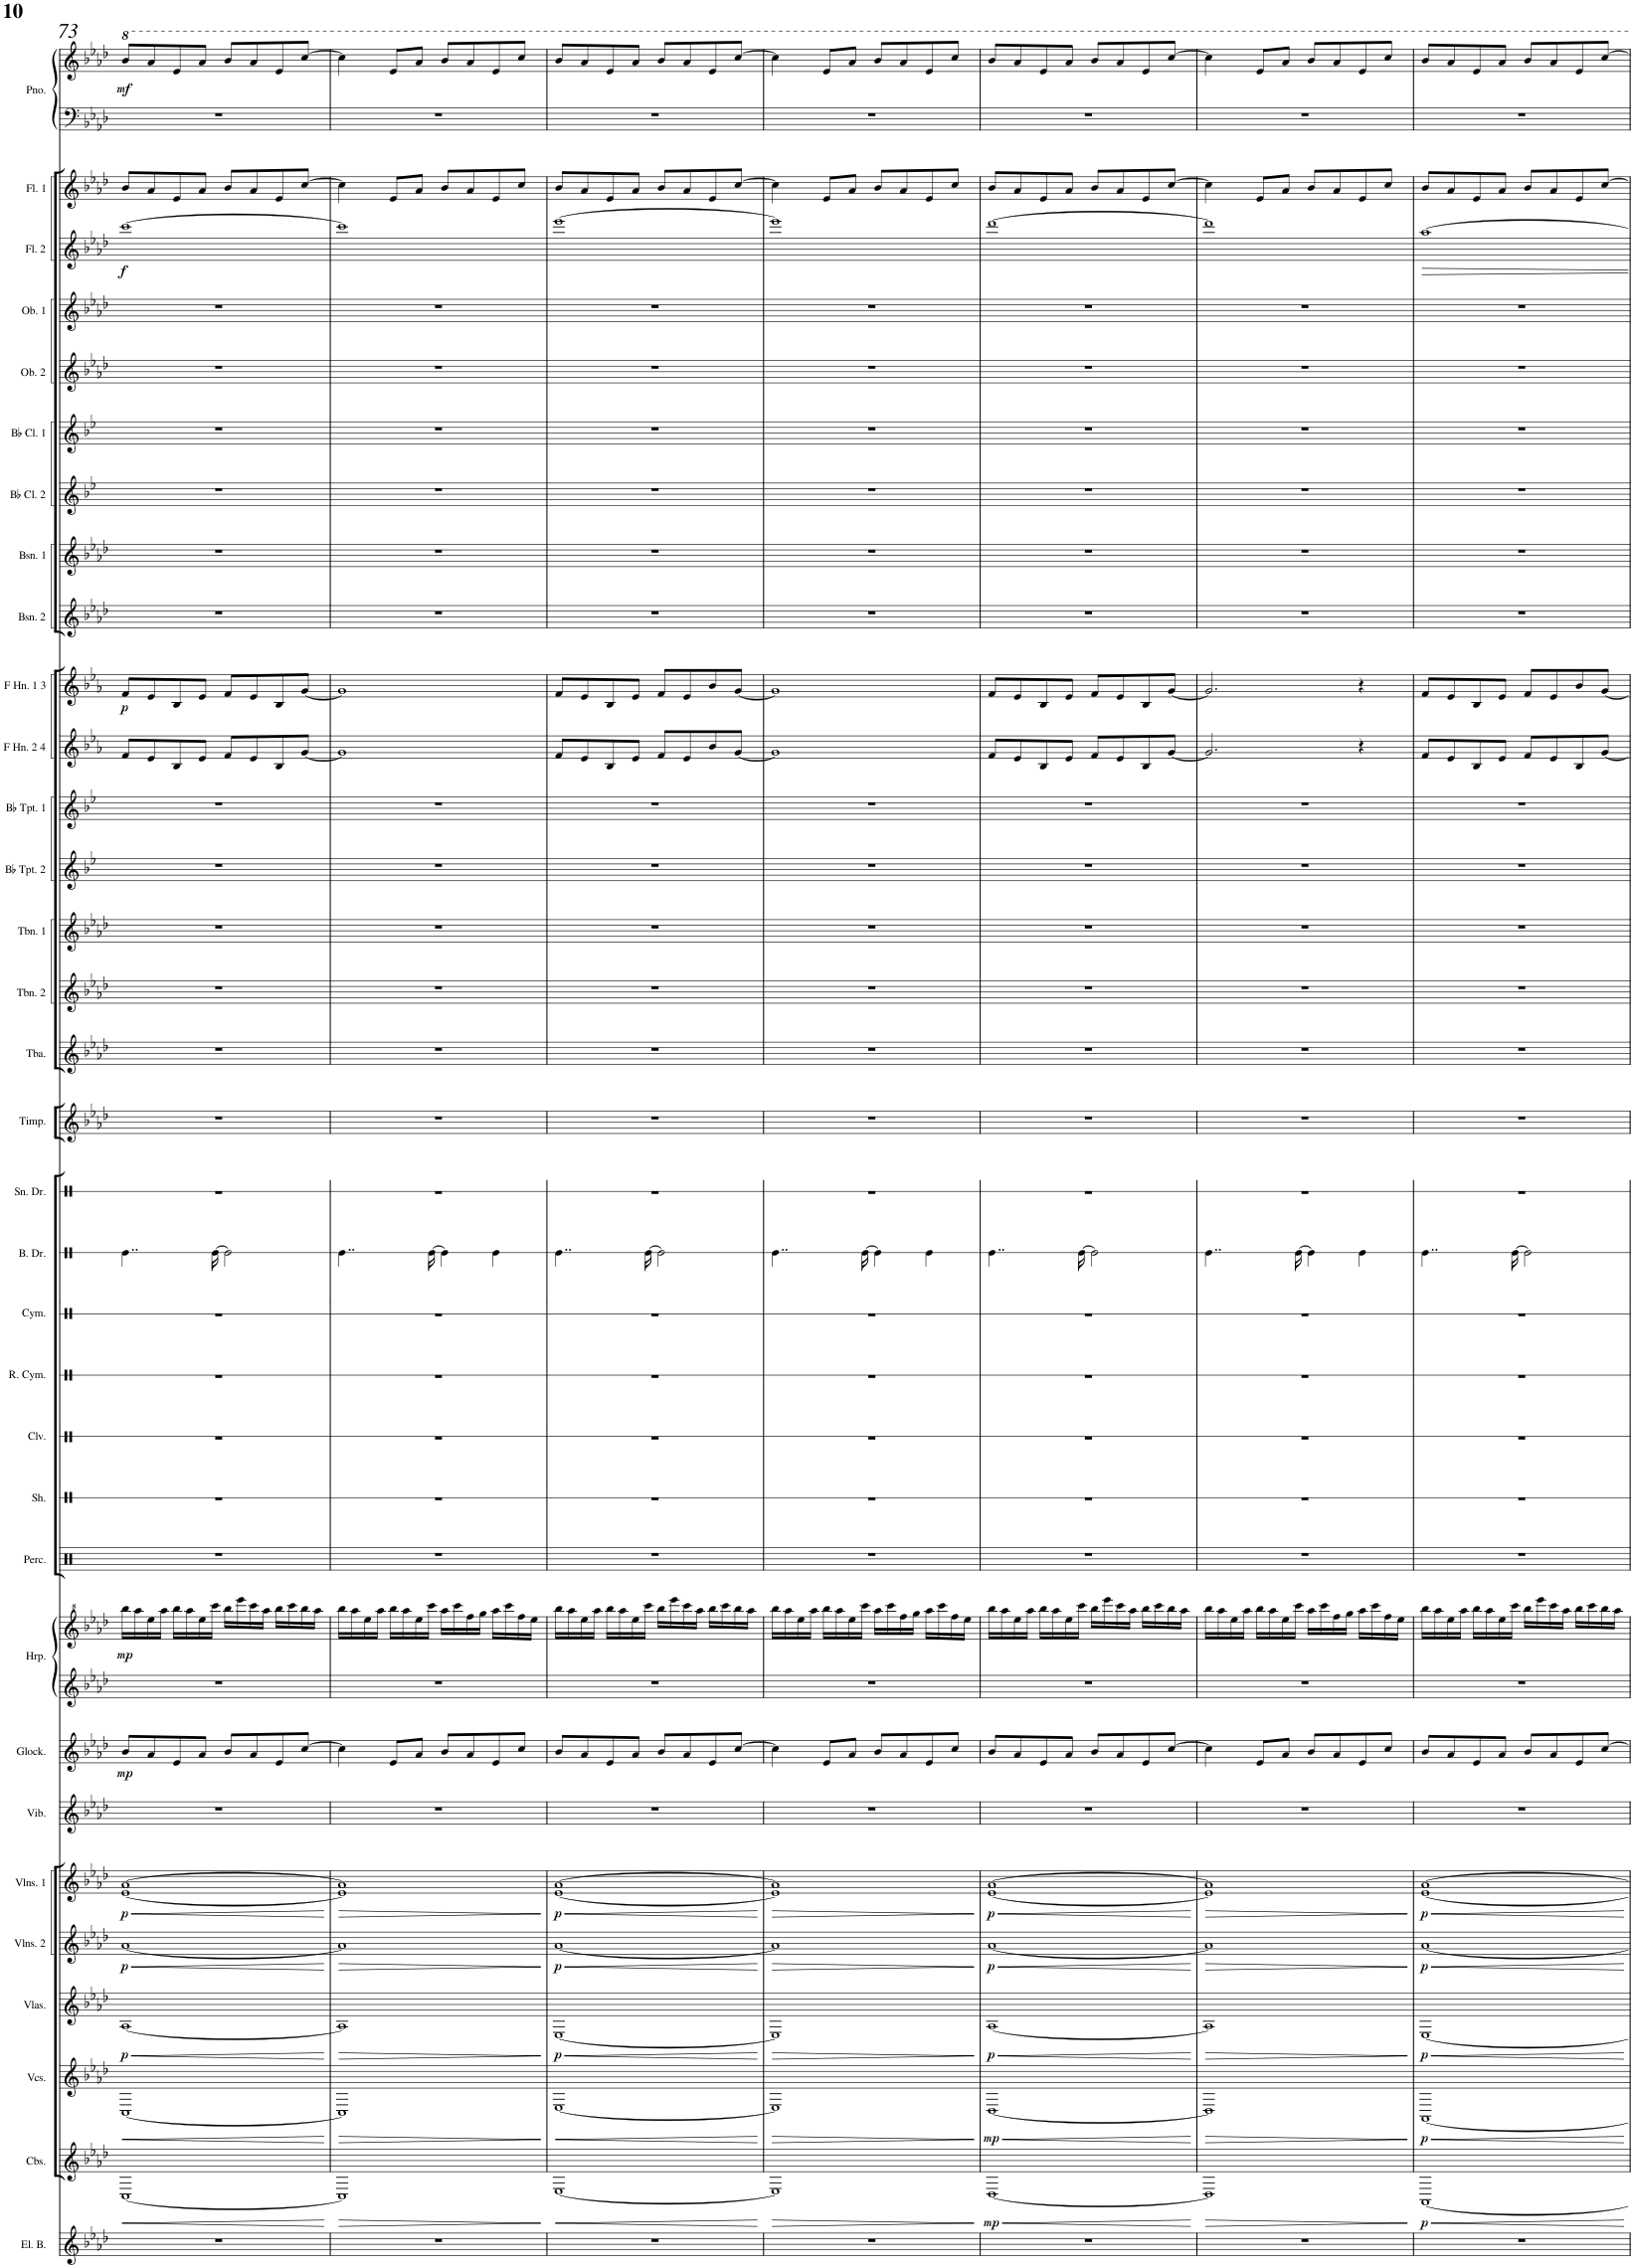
**kern	**kern	**dynam	**kern	**dynam	**kern	**dynam	**kern	**dynam	**kern	**dynam	**kern	**kern	**dynam	**kern	**kern	**dynam	**kern	**kern	**kern	**kern	**kern	**kern	**kern	**kern	**kern	**kern	**kern	**kern	**kern	**kern	**kern	**dynam	**kern	**kern	**kern	**kern	**kern	**kern	**kern	**dynam	**kern	**kern	**kern	**dynam
*part33	*part32	*part32	*part31	*part31	*part30	*part30	*part29	*part29	*part28	*part28	*part27	*part26	*part26	*part25	*part25	*part25	*part24	*part23	*part22	*part21	*part20	*part19	*part18	*part17	*part16	*part15	*part14	*part13	*part12	*part11	*part10	*part10	*part9	*part8	*part7	*part6	*part5	*part4	*part3	*part3	*part2	*part1	*part1	*part1
*staff35	*staff34	*staff34	*staff33	*staff33	*staff32	*staff32	*staff31	*staff31	*staff30	*staff30	*staff29	*staff28	*staff28	*staff27	*staff26	*staff26/27	*staff25	*staff24	*staff23	*staff22	*staff21	*staff20	*staff19	*staff18	*staff17	*staff16	*staff15	*staff14	*staff13	*staff12	*staff11	*staff11	*staff10	*staff9	*staff8	*staff7	*staff6	*staff5	*staff4	*staff4	*staff3	*staff2	*staff1	*staff1/2
*I"Electric Bass	*I"Contrabasses	*	*I"Violoncellos	*	*I"Violas	*	*I"Violins 2	*	*I"Violins 1	*	*I"Vibraphone	*I"Glockenspiel	*	*I"Harp	*	*	*I"Percussion	*I"Shaker	*I"Claves	*I"Ride Cymbal	*I"Cymbal	*I"Bass Drum	*I"Snare Drum	*I"Timpani	*I"Tuba	*I"Trombone 2	*I"Trombone 1	*I"Bb Trumpet 2	*I"Bb Trumpet 1	*I"F Horn 2 &amp; 4	*I"F Horn 1 &amp; 3	*	*I"Bassoon 2	*I"Bassoon 1	*I"Bb Clarinet 2	*I"Bb Clarinet 1	*I"Oboe 2	*I"Oboe 1	*I"Flute 2	*	*I"Flute 1	*I"Piano	*	*
*I'El. B.	*I'Cbs.	*	*I'Vcs.	*	*I'Vlas.	*	*I'Vlns. 2	*	*I'Vlns. 1	*	*I'Vib.	*I'Glock.	*	*I'Hrp.	*	*	*I'Perc.	*I'Sh.	*I'Clv.	*I'R. Cym.	*I'Cym.	*I'B. Dr.	*I'Sn. Dr.	*I'Timp.	*I'Tba.	*I'Tbn. 2	*I'Tbn. 1	*I'Bb Tpt. 2	*I'Bb Tpt. 1	*I'F Hn. 2 4	*I'F Hn. 1 3	*	*I'Bsn. 2	*I'Bsn. 1	*I'Bb Cl. 2	*I'Bb Cl. 1	*I'Ob. 2	*I'Ob. 1	*I'Fl. 2	*	*I'Fl. 1	*I'Pno.	*	*
!!LO:PB:g=z
*clefG2	*clefG2	*	*clefG2	*	*clefG2	*	*clefG2	*	*clefG2	*	*clefG2	*clefG2	*	*clefG2	*clefG^2	*	*clefX	*clefX	*clefX	*clefX	*clefX	*clefX	*clefX	*clefG2	*clefG2	*clefG2	*clefG2	*clefG2	*clefG2	*clefG2	*clefG2	*	*clefG2	*clefG2	*clefG2	*clefG2	*clefG2	*clefG2	*clefG2	*	*clefG2	*clefF4	*clefG2	*
*Trd7c12	*Trd7c12	*	*	*	*	*	*	*	*	*	*	*Trd-14c-24	*	*	*	*	*	*	*	*	*	*	*	*	*	*	*	*Trd1c2	*Trd1c2	*Trd4c7	*Trd4c7	*	*	*	*Trd1c2	*Trd1c2	*	*	*	*	*	*	*	*
*k[b-e-a-d-]	*k[b-e-a-d-]	*	*k[b-e-a-d-]	*	*k[b-e-a-d-]	*	*k[b-e-a-d-]	*	*k[b-e-a-d-]	*	*k[b-e-a-d-]	*k[b-e-a-d-]	*	*k[b-e-a-d-]	*k[b-e-a-d-]	*	*k[]	*k[]	*k[]	*k[]	*k[]	*k[]	*k[]	*k[b-e-a-d-]	*k[b-e-a-d-]	*k[b-e-a-d-]	*k[b-e-a-d-]	*k[b-e-]	*k[b-e-]	*k[b-e-a-]	*k[b-e-a-]	*	*k[b-e-a-d-]	*k[b-e-a-d-]	*k[b-e-]	*k[b-e-]	*k[b-e-a-d-]	*k[b-e-a-d-]	*k[b-e-a-d-]	*	*k[b-e-a-d-]	*k[b-e-a-d-]	*k[b-e-a-d-]	*
*M2/2	*M2/2	*	*M2/2	*	*M2/2	*	*M2/2	*	*M2/2	*	*M2/2	*M2/2	*	*M2/2	*M2/2	*	*M2/2	*M2/2	*M2/2	*M2/2	*M2/2	*M2/2	*M2/2	*M2/2	*M2/2	*M2/2	*M2/2	*M2/2	*M2/2	*M2/2	*M2/2	*	*M2/2	*M2/2	*M2/2	*M2/2	*M2/2	*M2/2	*M2/2	*	*M2/2	*M2/2	*M2/2	*
*met(c|)	*met(c|)	*	*met(c|)	*	*met(c|)	*	*met(c|)	*	*met(c|)	*	*met(c|)	*met(c|)	*	*met(c|)	*met(c|)	*	*met(c|)	*met(c|)	*met(c|)	*met(c|)	*met(c|)	*met(c|)	*met(c|)	*met(c|)	*met(c|)	*met(c|)	*met(c|)	*met(c|)	*met(c|)	*met(c|)	*met(c|)	*	*met(c|)	*met(c|)	*met(c|)	*met(c|)	*met(c|)	*met(c|)	*met(c|)	*	*met(c|)	*met(c|)	*met(c|)	*
=73	=73	=73	=73	=73	=73	=73	=73	=73	=73	=73	=73	=73	=73	=73	=73	=73	=73	=73	=73	=73	=73	=73	=73	=73	=73	=73	=73	=73	=73	=73	=73	=73	=73	=73	=73	=73	=73	=73	=73	=73	=73	=73	=73	=73
!	!	!LO:HP:b	!	!LO:HP:b	!	!LO:HP:b	!	!LO:HP:b	!	!LO:HP:b	!	!	!	!	!	!	!	!	!	!	!	!	!	!	!	!	!	!	!	!	!	!	!	!	!	!	!	!	!	!	!	!	!	!
!	!	!	!	!	!	!LO:DY:n=1:b	!	!LO:DY:n=1:b	!	!LO:DY:n=1:b	!	!	!LO:DY:b	!	!	!LO:DY:b	!	!	!	!	!	!	!	!	!	!	!	!	!	!	!	!LO:DY:b	!	!	!	!	!	!	!	!LO:DY:b	!	!	!	!LO:DY:b
1r	[1C	<	[1C	<	[1A-	< p	[1a-	< p	[1e- [1a-	< p	1r	8b-/L	mp	1r	16bbb-\LL	mp	1r	1r	1r	1r	1r	4..Re\	1r	1r	1r	1r	1r	1r	1r	8f/L	8f/L	p	1r	1r	1r	1r	1r	1r	[1ccc	f	8b-/L	1r	8bb-/L	mf
.	.	.	.	.	.	.	.	.	.	.	.	.	.	.	16aaa-\	.	.	.	.	.	.	.	.	.	.	.	.	.	.	.	.	.	.	.	.	.	.	.	.	.	.	.	.	.
.	.	.	.	.	.	.	.	.	.	.	.	8a-/	.	.	16eee-\	.	.	.	.	.	.	.	.	.	.	.	.	.	.	8e-/	8e-/	.	.	.	.	.	.	.	.	.	8a-/	.	8aa-/	.
.	.	.	.	.	.	.	.	.	.	.	.	.	.	.	16aaa-\JJ	.	.	.	.	.	.	.	.	.	.	.	.	.	.	.	.	.	.	.	.	.	.	.	.	.	.	.	.	.
.	.	.	.	.	.	.	.	.	.	.	.	8e-/	.	.	16bbb-\LL	.	.	.	.	.	.	.	.	.	.	.	.	.	.	8B-/	8B-/	.	.	.	.	.	.	.	.	.	8e-/	.	8ee-/	.
.	.	.	.	.	.	.	.	.	.	.	.	.	.	.	16aaa-\	.	.	.	.	.	.	.	.	.	.	.	.	.	.	.	.	.	.	.	.	.	.	.	.	.	.	.	.	.
.	.	.	.	.	.	.	.	.	.	.	.	8a-/J	.	.	16eee-\	.	.	.	.	.	.	.	.	.	.	.	.	.	.	8e-/J	8e-/J	.	.	.	.	.	.	.	.	.	8a-/J	.	8aa-/J	.
.	.	.	.	.	.	.	.	.	.	.	.	.	.	.	16cccc\JJ	.	.	.	.	.	.	[16Re\	.	.	.	.	.	.	.	.	.	.	.	.	.	.	.	.	.	.	.	.	.	.
.	.	.	.	.	.	.	.	.	.	.	.	8b-/L	.	.	16bbb-\LL	.	.	.	.	.	.	2Re\]	.	.	.	.	.	.	.	8f/L	8f/L	.	.	.	.	.	.	.	.	.	8b-/L	.	8bb-/L	.
.	.	.	.	.	.	.	.	.	.	.	.	.	.	.	16eeee-\	.	.	.	.	.	.	.	.	.	.	.	.	.	.	.	.	.	.	.	.	.	.	.	.	.	.	.	.	.
.	.	.	.	.	.	.	.	.	.	.	.	8a-/	.	.	16cccc\	.	.	.	.	.	.	.	.	.	.	.	.	.	.	8e-/	8e-/	.	.	.	.	.	.	.	.	.	8a-/	.	8aa-/	.
.	.	.	.	.	.	.	.	.	.	.	.	.	.	.	16aaa-\JJ	.	.	.	.	.	.	.	.	.	.	.	.	.	.	.	.	.	.	.	.	.	.	.	.	.	.	.	.	.
.	.	.	.	.	.	.	.	.	.	.	.	8e-/	.	.	16bbb-\LL	.	.	.	.	.	.	.	.	.	.	.	.	.	.	8B-/	8B-/	.	.	.	.	.	.	.	.	.	8e-/	.	8ee-/	.
.	.	.	.	.	.	.	.	.	.	.	.	.	.	.	16cccc\	.	.	.	.	.	.	.	.	.	.	.	.	.	.	.	.	.	.	.	.	.	.	.	.	.	.	.	.	.
.	.	.	.	.	.	.	.	.	.	.	.	[8cc/J	.	.	16bbb-\	.	.	.	.	.	.	.	.	.	.	.	.	.	.	[8g/J	[8g/J	.	.	.	.	.	.	.	.	.	[8cc/J	.	[8ccc/J	.
.	.	.	.	.	.	.	.	.	.	.	.	.	.	.	16aaa-\JJ	.	.	.	.	.	.	.	.	.	.	.	.	.	.	.	.	.	.	.	.	.	.	.	.	.	.	.	.	.
=74	=74	=74	=74	=74	=74	=74	=74	=74	=74	=74	=74	=74	=74	=74	=74	=74	=74	=74	=74	=74	=74	=74	=74	=74	=74	=74	=74	=74	=74	=74	=74	=74	=74	=74	=74	=74	=74	=74	=74	=74	=74	=74	=74	=74
!	!	!LO:HP:b	!	!LO:HP:b	!	!LO:HP:b	!	!LO:HP:b	!	!LO:HP:b	!	!	!	!	!	!	!	!	!	!	!	!	!	!	!	!	!	!	!	!	!	!	!	!	!	!	!	!	!	!	!	!	!	!
1r	1C]	>	1C]	>	1A-]	>	1a-]	>	1e-] 1a-]	>	1r	4cc\]	.	1r	16bbb-\LL	.	1r	1r	1r	1r	1r	4..Re\	1r	1r	1r	1r	1r	1r	1r	1g]	1g]	.	1r	1r	1r	1r	1r	1r	1ccc]	.	4cc\]	1r	4ccc\]	.
.	.	.	.	.	.	.	.	.	.	.	.	.	.	.	16aaa-\	.	.	.	.	.	.	.	.	.	.	.	.	.	.	.	.	.	.	.	.	.	.	.	.	.	.	.	.	.
.	.	.	.	.	.	.	.	.	.	.	.	.	.	.	16eee-\	.	.	.	.	.	.	.	.	.	.	.	.	.	.	.	.	.	.	.	.	.	.	.	.	.	.	.	.	.
.	.	.	.	.	.	.	.	.	.	.	.	.	.	.	16aaa-\JJ	.	.	.	.	.	.	.	.	.	.	.	.	.	.	.	.	.	.	.	.	.	.	.	.	.	.	.	.	.
.	.	.	.	.	.	.	.	.	.	.	.	8e-/L	.	.	16bbb-\LL	.	.	.	.	.	.	.	.	.	.	.	.	.	.	.	.	.	.	.	.	.	.	.	.	.	8e-/L	.	8ee-/L	.
.	.	.	.	.	.	.	.	.	.	.	.	.	.	.	16aaa-\	.	.	.	.	.	.	.	.	.	.	.	.	.	.	.	.	.	.	.	.	.	.	.	.	.	.	.	.	.
.	.	.	.	.	.	.	.	.	.	.	.	8a-/J	.	.	16eee-\	.	.	.	.	.	.	.	.	.	.	.	.	.	.	.	.	.	.	.	.	.	.	.	.	.	8a-/J	.	8aa-/J	.
.	.	.	.	.	.	.	.	.	.	.	.	.	.	.	16cccc\JJ	.	.	.	.	.	.	[16Re\	.	.	.	.	.	.	.	.	.	.	.	.	.	.	.	.	.	.	.	.	.	.
.	.	.	.	.	.	.	.	.	.	.	.	8b-/L	.	.	16aaa-\LL	.	.	.	.	.	.	4Re\]	.	.	.	.	.	.	.	.	.	.	.	.	.	.	.	.	.	.	8b-/L	.	8bb-/L	.
.	.	.	.	.	.	.	.	.	.	.	.	.	.	.	16cccc\	.	.	.	.	.	.	.	.	.	.	.	.	.	.	.	.	.	.	.	.	.	.	.	.	.	.	.	.	.
.	.	.	.	.	.	.	.	.	.	.	.	8a-/	.	.	16fff\	.	.	.	.	.	.	.	.	.	.	.	.	.	.	.	.	.	.	.	.	.	.	.	.	.	8a-/	.	8aa-/	.
.	.	.	.	.	.	.	.	.	.	.	.	.	.	.	16ggg\JJ	.	.	.	.	.	.	.	.	.	.	.	.	.	.	.	.	.	.	.	.	.	.	.	.	.	.	.	.	.
.	.	.	.	.	.	.	.	.	.	.	.	8e-/	.	.	16aaa-\LL	.	.	.	.	.	.	4Re\	.	.	.	.	.	.	.	.	.	.	.	.	.	.	.	.	.	.	8e-/	.	8ee-/	.
.	.	.	.	.	.	.	.	.	.	.	.	.	.	.	16cccc\	.	.	.	.	.	.	.	.	.	.	.	.	.	.	.	.	.	.	.	.	.	.	.	.	.	.	.	.	.
.	.	.	.	.	.	.	.	.	.	.	.	8cc/J	.	.	16fff\	.	.	.	.	.	.	.	.	.	.	.	.	.	.	.	.	.	.	.	.	.	.	.	.	.	8cc/J	.	8ccc/J	.
.	.	.	.	.	.	.	.	.	.	.	.	.	.	.	16eee-\JJ	.	.	.	.	.	.	.	.	.	.	.	.	.	.	.	.	.	.	.	.	.	.	.	.	.	.	.	.	.
.	.	[	.	[	.	[	.	[	.	[	.	.	.	.	.	.	.	.	.	.	.	.	.	.	.	.	.	.	.	.	.	.	.	.	.	.	.	.	.	.	.	.	.	.
=75	=75	=75	=75	=75	=75	=75	=75	=75	=75	=75	=75	=75	=75	=75	=75	=75	=75	=75	=75	=75	=75	=75	=75	=75	=75	=75	=75	=75	=75	=75	=75	=75	=75	=75	=75	=75	=75	=75	=75	=75	=75	=75	=75	=75
!	!	!LO:HP:b	!	!LO:HP:b	!	!LO:HP:b	!	!LO:HP:b	!	!LO:HP:b	!	!	!	!	!	!	!	!	!	!	!	!	!	!	!	!	!	!	!	!	!	!	!	!	!	!	!	!	!	!	!	!	!	!
!	!	!	!	!	!	!LO:DY:n=1:b	!	!LO:DY:n=1:b	!	!LO:DY:n=1:b	!	!	!	!	!	!	!	!	!	!	!	!	!	!	!	!	!	!	!	!	!	!	!	!	!	!	!	!	!	!	!	!	!	!
1r	[1E-	<	[1E-	<	[1E-	< p	[1a-	< p	[1e- [1a-	< p	1r	8b-/L	.	1r	16bbb-\LL	.	1r	1r	1r	1r	1r	4..Re\	1r	1r	1r	1r	1r	1r	1r	8f/L	8f/L	.	1r	1r	1r	1r	1r	1r	[1eee-	.	8b-/L	1r	8bb-/L	.
.	.	.	.	.	.	.	.	.	.	.	.	.	.	.	16aaa-\	.	.	.	.	.	.	.	.	.	.	.	.	.	.	.	.	.	.	.	.	.	.	.	.	.	.	.	.	.
.	.	.	.	.	.	.	.	.	.	.	.	8a-/	.	.	16eee-\	.	.	.	.	.	.	.	.	.	.	.	.	.	.	8e-/	8e-/	.	.	.	.	.	.	.	.	.	8a-/	.	8aa-/	.
.	.	.	.	.	.	.	.	.	.	.	.	.	.	.	16aaa-\JJ	.	.	.	.	.	.	.	.	.	.	.	.	.	.	.	.	.	.	.	.	.	.	.	.	.	.	.	.	.
.	.	.	.	.	.	.	.	.	.	.	.	8e-/	.	.	16bbb-\LL	.	.	.	.	.	.	.	.	.	.	.	.	.	.	8B-/	8B-/	.	.	.	.	.	.	.	.	.	8e-/	.	8ee-/	.
.	.	.	.	.	.	.	.	.	.	.	.	.	.	.	16aaa-\	.	.	.	.	.	.	.	.	.	.	.	.	.	.	.	.	.	.	.	.	.	.	.	.	.	.	.	.	.
.	.	.	.	.	.	.	.	.	.	.	.	8a-/J	.	.	16eee-\	.	.	.	.	.	.	.	.	.	.	.	.	.	.	8e-/J	8e-/J	.	.	.	.	.	.	.	.	.	8a-/J	.	8aa-/J	.
.	.	.	.	.	.	.	.	.	.	.	.	.	.	.	16cccc\JJ	.	.	.	.	.	.	[16Re\	.	.	.	.	.	.	.	.	.	.	.	.	.	.	.	.	.	.	.	.	.	.
.	.	.	.	.	.	.	.	.	.	.	.	8b-/L	.	.	16bbb-\LL	.	.	.	.	.	.	2Re\]	.	.	.	.	.	.	.	8f/L	8f/L	.	.	.	.	.	.	.	.	.	8b-/L	.	8bb-/L	.
.	.	.	.	.	.	.	.	.	.	.	.	.	.	.	16eeee-\	.	.	.	.	.	.	.	.	.	.	.	.	.	.	.	.	.	.	.	.	.	.	.	.	.	.	.	.	.
.	.	.	.	.	.	.	.	.	.	.	.	8a-/	.	.	16cccc\	.	.	.	.	.	.	.	.	.	.	.	.	.	.	8e-/	8e-/	.	.	.	.	.	.	.	.	.	8a-/	.	8aa-/	.
.	.	.	.	.	.	.	.	.	.	.	.	.	.	.	16aaa-\JJ	.	.	.	.	.	.	.	.	.	.	.	.	.	.	.	.	.	.	.	.	.	.	.	.	.	.	.	.	.
.	.	.	.	.	.	.	.	.	.	.	.	8e-/	.	.	16bbb-\LL	.	.	.	.	.	.	.	.	.	.	.	.	.	.	8b-/	8b-/	.	.	.	.	.	.	.	.	.	8e-/	.	8ee-/	.
.	.	.	.	.	.	.	.	.	.	.	.	.	.	.	16cccc\	.	.	.	.	.	.	.	.	.	.	.	.	.	.	.	.	.	.	.	.	.	.	.	.	.	.	.	.	.
.	.	.	.	.	.	.	.	.	.	.	.	[8cc/J	.	.	16bbb-\	.	.	.	.	.	.	.	.	.	.	.	.	.	.	[8g/J	[8g/J	.	.	.	.	.	.	.	.	.	[8cc/J	.	[8ccc/J	.
.	.	.	.	.	.	.	.	.	.	.	.	.	.	.	16aaa-\JJ	.	.	.	.	.	.	.	.	.	.	.	.	.	.	.	.	.	.	.	.	.	.	.	.	.	.	.	.	.
.	.	]	.	]	.	]	.	]	.	]	.	.	.	.	.	.	.	.	.	.	.	.	.	.	.	.	.	.	.	.	.	.	.	.	.	.	.	.	.	.	.	.	.	.
=76	=76	=76	=76	=76	=76	=76	=76	=76	=76	=76	=76	=76	=76	=76	=76	=76	=76	=76	=76	=76	=76	=76	=76	=76	=76	=76	=76	=76	=76	=76	=76	=76	=76	=76	=76	=76	=76	=76	=76	=76	=76	=76	=76	=76
!	!	!LO:HP:b	!	!LO:HP:b	!	!LO:HP:b	!	!LO:HP:b	!	!LO:HP:b	!	!	!	!	!	!	!	!	!	!	!	!	!	!	!	!	!	!	!	!	!	!	!	!	!	!	!	!	!	!	!	!	!	!
1r	1E-]	>	1E-]	>	1E-]	>	1a-]	>	1e-] 1a-]	>	1r	4cc\]	.	1r	16bbb-\LL	.	1r	1r	1r	1r	1r	4..Re\	1r	1r	1r	1r	1r	1r	1r	1g]	1g]	.	1r	1r	1r	1r	1r	1r	1eee-]	.	4cc\]	1r	4ccc\]	.
.	.	.	.	.	.	.	.	.	.	.	.	.	.	.	16aaa-\	.	.	.	.	.	.	.	.	.	.	.	.	.	.	.	.	.	.	.	.	.	.	.	.	.	.	.	.	.
.	.	.	.	.	.	.	.	.	.	.	.	.	.	.	16eee-\	.	.	.	.	.	.	.	.	.	.	.	.	.	.	.	.	.	.	.	.	.	.	.	.	.	.	.	.	.
.	.	.	.	.	.	.	.	.	.	.	.	.	.	.	16aaa-\JJ	.	.	.	.	.	.	.	.	.	.	.	.	.	.	.	.	.	.	.	.	.	.	.	.	.	.	.	.	.
.	.	.	.	.	.	.	.	.	.	.	.	8e-/L	.	.	16bbb-\LL	.	.	.	.	.	.	.	.	.	.	.	.	.	.	.	.	.	.	.	.	.	.	.	.	.	8e-/L	.	8ee-/L	.
.	.	.	.	.	.	.	.	.	.	.	.	.	.	.	16aaa-\	.	.	.	.	.	.	.	.	.	.	.	.	.	.	.	.	.	.	.	.	.	.	.	.	.	.	.	.	.
.	.	.	.	.	.	.	.	.	.	.	.	8a-/J	.	.	16eee-\	.	.	.	.	.	.	.	.	.	.	.	.	.	.	.	.	.	.	.	.	.	.	.	.	.	8a-/J	.	8aa-/J	.
.	.	.	.	.	.	.	.	.	.	.	.	.	.	.	16cccc\JJ	.	.	.	.	.	.	[16Re\	.	.	.	.	.	.	.	.	.	.	.	.	.	.	.	.	.	.	.	.	.	.
.	.	.	.	.	.	.	.	.	.	.	.	8b-/L	.	.	16aaa-\LL	.	.	.	.	.	.	4Re\]	.	.	.	.	.	.	.	.	.	.	.	.	.	.	.	.	.	.	8b-/L	.	8bb-/L	.
.	.	.	.	.	.	.	.	.	.	.	.	.	.	.	16cccc\	.	.	.	.	.	.	.	.	.	.	.	.	.	.	.	.	.	.	.	.	.	.	.	.	.	.	.	.	.
.	.	.	.	.	.	.	.	.	.	.	.	8a-/	.	.	16fff\	.	.	.	.	.	.	.	.	.	.	.	.	.	.	.	.	.	.	.	.	.	.	.	.	.	8a-/	.	8aa-/	.
.	.	.	.	.	.	.	.	.	.	.	.	.	.	.	16ggg\JJ	.	.	.	.	.	.	.	.	.	.	.	.	.	.	.	.	.	.	.	.	.	.	.	.	.	.	.	.	.
.	.	.	.	.	.	.	.	.	.	.	.	8e-/	.	.	16aaa-\LL	.	.	.	.	.	.	4Re\	.	.	.	.	.	.	.	.	.	.	.	.	.	.	.	.	.	.	8e-/	.	8ee-/	.
.	.	.	.	.	.	.	.	.	.	.	.	.	.	.	16cccc\	.	.	.	.	.	.	.	.	.	.	.	.	.	.	.	.	.	.	.	.	.	.	.	.	.	.	.	.	.
.	.	.	.	.	.	.	.	.	.	.	.	8cc/J	.	.	16fff\	.	.	.	.	.	.	.	.	.	.	.	.	.	.	.	.	.	.	.	.	.	.	.	.	.	8cc/J	.	8ccc/J	.
.	.	.	.	.	.	.	.	.	.	.	.	.	.	.	16eee-\JJ	.	.	.	.	.	.	.	.	.	.	.	.	.	.	.	.	.	.	.	.	.	.	.	.	.	.	.	.	.
.	.	[	.	[	.	[	.	[	.	[	.	.	.	.	.	.	.	.	.	.	.	.	.	.	.	.	.	.	.	.	.	.	.	.	.	.	.	.	.	.	.	.	.	.
=77	=77	=77	=77	=77	=77	=77	=77	=77	=77	=77	=77	=77	=77	=77	=77	=77	=77	=77	=77	=77	=77	=77	=77	=77	=77	=77	=77	=77	=77	=77	=77	=77	=77	=77	=77	=77	=77	=77	=77	=77	=77	=77	=77	=77
!	!	!LO:HP:b	!	!LO:HP:b	!	!LO:HP:b	!	!LO:HP:b	!	!LO:HP:b	!	!	!	!	!	!	!	!	!	!	!	!	!	!	!	!	!	!	!	!	!	!	!	!	!	!	!	!	!	!	!	!	!	!
!	!	!LO:DY:n=1:b	!	!LO:DY:n=1:b	!	!LO:DY:n=1:b	!	!LO:DY:n=1:b	!	!LO:DY:n=1:b	!	!	!	!	!	!	!	!	!	!	!	!	!	!	!	!	!	!	!	!	!	!	!	!	!	!	!	!	!	!	!	!	!	!
1r	[1D-	< mp	[1D-	< mp	[1A-	< p	[1a-	< p	[1e- [1a-	< p	1r	8b-/L	.	1r	16bbb-\LL	.	1r	1r	1r	1r	1r	4..Re\	1r	1r	1r	1r	1r	1r	1r	8f/L	8f/L	.	1r	1r	1r	1r	1r	1r	[1ddd-	.	8b-/L	1r	8bb-/L	.
.	.	.	.	.	.	.	.	.	.	.	.	.	.	.	16aaa-\	.	.	.	.	.	.	.	.	.	.	.	.	.	.	.	.	.	.	.	.	.	.	.	.	.	.	.	.	.
.	.	.	.	.	.	.	.	.	.	.	.	8a-/	.	.	16eee-\	.	.	.	.	.	.	.	.	.	.	.	.	.	.	8e-/	8e-/	.	.	.	.	.	.	.	.	.	8a-/	.	8aa-/	.
.	.	.	.	.	.	.	.	.	.	.	.	.	.	.	16aaa-\JJ	.	.	.	.	.	.	.	.	.	.	.	.	.	.	.	.	.	.	.	.	.	.	.	.	.	.	.	.	.
.	.	.	.	.	.	.	.	.	.	.	.	8e-/	.	.	16bbb-\LL	.	.	.	.	.	.	.	.	.	.	.	.	.	.	8B-/	8B-/	.	.	.	.	.	.	.	.	.	8e-/	.	8ee-/	.
.	.	.	.	.	.	.	.	.	.	.	.	.	.	.	16aaa-\	.	.	.	.	.	.	.	.	.	.	.	.	.	.	.	.	.	.	.	.	.	.	.	.	.	.	.	.	.
.	.	.	.	.	.	.	.	.	.	.	.	8a-/J	.	.	16eee-\	.	.	.	.	.	.	.	.	.	.	.	.	.	.	8e-/J	8e-/J	.	.	.	.	.	.	.	.	.	8a-/J	.	8aa-/J	.
.	.	.	.	.	.	.	.	.	.	.	.	.	.	.	16cccc\JJ	.	.	.	.	.	.	[16Re\	.	.	.	.	.	.	.	.	.	.	.	.	.	.	.	.	.	.	.	.	.	.
.	.	.	.	.	.	.	.	.	.	.	.	8b-/L	.	.	16bbb-\LL	.	.	.	.	.	.	2Re\]	.	.	.	.	.	.	.	8f/L	8f/L	.	.	.	.	.	.	.	.	.	8b-/L	.	8bb-/L	.
.	.	.	.	.	.	.	.	.	.	.	.	.	.	.	16eeee-\	.	.	.	.	.	.	.	.	.	.	.	.	.	.	.	.	.	.	.	.	.	.	.	.	.	.	.	.	.
.	.	.	.	.	.	.	.	.	.	.	.	8a-/	.	.	16cccc\	.	.	.	.	.	.	.	.	.	.	.	.	.	.	8e-/	8e-/	.	.	.	.	.	.	.	.	.	8a-/	.	8aa-/	.
.	.	.	.	.	.	.	.	.	.	.	.	.	.	.	16aaa-\JJ	.	.	.	.	.	.	.	.	.	.	.	.	.	.	.	.	.	.	.	.	.	.	.	.	.	.	.	.	.
.	.	.	.	.	.	.	.	.	.	.	.	8e-/	.	.	16bbb-\LL	.	.	.	.	.	.	.	.	.	.	.	.	.	.	8B-/	8B-/	.	.	.	.	.	.	.	.	.	8e-/	.	8ee-/	.
.	.	.	.	.	.	.	.	.	.	.	.	.	.	.	16cccc\	.	.	.	.	.	.	.	.	.	.	.	.	.	.	.	.	.	.	.	.	.	.	.	.	.	.	.	.	.
.	.	.	.	.	.	.	.	.	.	.	.	[8cc/J	.	.	16bbb-\	.	.	.	.	.	.	.	.	.	.	.	.	.	.	[8g/J	[8g/J	.	.	.	.	.	.	.	.	.	[8cc/J	.	[8ccc/J	.
.	.	.	.	.	.	.	.	.	.	.	.	.	.	.	16aaa-\JJ	.	.	.	.	.	.	.	.	.	.	.	.	.	.	.	.	.	.	.	.	.	.	.	.	.	.	.	.	.
.	.	]	.	]	.	]	.	]	.	]	.	.	.	.	.	.	.	.	.	.	.	.	.	.	.	.	.	.	.	.	.	.	.	.	.	.	.	.	.	.	.	.	.	.
=78	=78	=78	=78	=78	=78	=78	=78	=78	=78	=78	=78	=78	=78	=78	=78	=78	=78	=78	=78	=78	=78	=78	=78	=78	=78	=78	=78	=78	=78	=78	=78	=78	=78	=78	=78	=78	=78	=78	=78	=78	=78	=78	=78	=78
!	!	!LO:HP:b	!	!LO:HP:b	!	!LO:HP:b	!	!LO:HP:b	!	!LO:HP:b	!	!	!	!	!	!	!	!	!	!	!	!	!	!	!	!	!	!	!	!	!	!	!	!	!	!	!	!	!	!	!	!	!	!
1r	1D-]	>	1D-]	>	1A-]	>	1a-]	>	1e-] 1a-]	>	1r	4cc\]	.	1r	16bbb-\LL	.	1r	1r	1r	1r	1r	4..Re\	1r	1r	1r	1r	1r	1r	1r	2.g/]	2.g/]	.	1r	1r	1r	1r	1r	1r	1ddd-]	.	4cc\]	1r	4ccc\]	.
.	.	.	.	.	.	.	.	.	.	.	.	.	.	.	16aaa-\	.	.	.	.	.	.	.	.	.	.	.	.	.	.	.	.	.	.	.	.	.	.	.	.	.	.	.	.	.
.	.	.	.	.	.	.	.	.	.	.	.	.	.	.	16eee-\	.	.	.	.	.	.	.	.	.	.	.	.	.	.	.	.	.	.	.	.	.	.	.	.	.	.	.	.	.
.	.	.	.	.	.	.	.	.	.	.	.	.	.	.	16aaa-\JJ	.	.	.	.	.	.	.	.	.	.	.	.	.	.	.	.	.	.	.	.	.	.	.	.	.	.	.	.	.
.	.	.	.	.	.	.	.	.	.	.	.	8e-/L	.	.	16bbb-\LL	.	.	.	.	.	.	.	.	.	.	.	.	.	.	.	.	.	.	.	.	.	.	.	.	.	8e-/L	.	8ee-/L	.
.	.	.	.	.	.	.	.	.	.	.	.	.	.	.	16aaa-\	.	.	.	.	.	.	.	.	.	.	.	.	.	.	.	.	.	.	.	.	.	.	.	.	.	.	.	.	.
.	.	.	.	.	.	.	.	.	.	.	.	8a-/J	.	.	16eee-\	.	.	.	.	.	.	.	.	.	.	.	.	.	.	.	.	.	.	.	.	.	.	.	.	.	8a-/J	.	8aa-/J	.
.	.	.	.	.	.	.	.	.	.	.	.	.	.	.	16cccc\JJ	.	.	.	.	.	.	[16Re\	.	.	.	.	.	.	.	.	.	.	.	.	.	.	.	.	.	.	.	.	.	.
.	.	.	.	.	.	.	.	.	.	.	.	8b-/L	.	.	16aaa-\LL	.	.	.	.	.	.	4Re\]	.	.	.	.	.	.	.	.	.	.	.	.	.	.	.	.	.	.	8b-/L	.	8bb-/L	.
.	.	.	.	.	.	.	.	.	.	.	.	.	.	.	16cccc\	.	.	.	.	.	.	.	.	.	.	.	.	.	.	.	.	.	.	.	.	.	.	.	.	.	.	.	.	.
.	.	.	.	.	.	.	.	.	.	.	.	8a-/	.	.	16fff\	.	.	.	.	.	.	.	.	.	.	.	.	.	.	.	.	.	.	.	.	.	.	.	.	.	8a-/	.	8aa-/	.
.	.	.	.	.	.	.	.	.	.	.	.	.	.	.	16ggg\JJ	.	.	.	.	.	.	.	.	.	.	.	.	.	.	.	.	.	.	.	.	.	.	.	.	.	.	.	.	.
.	.	.	.	.	.	.	.	.	.	.	.	8e-/	.	.	16aaa-\LL	.	.	.	.	.	.	4Re\	.	.	.	.	.	.	.	4r	4r	.	.	.	.	.	.	.	.	.	8e-/	.	8ee-/	.
.	.	.	.	.	.	.	.	.	.	.	.	.	.	.	16cccc\	.	.	.	.	.	.	.	.	.	.	.	.	.	.	.	.	.	.	.	.	.	.	.	.	.	.	.	.	.
.	.	.	.	.	.	.	.	.	.	.	.	8cc/J	.	.	16fff\	.	.	.	.	.	.	.	.	.	.	.	.	.	.	.	.	.	.	.	.	.	.	.	.	.	8cc/J	.	8ccc/J	.
.	.	.	.	.	.	.	.	.	.	.	.	.	.	.	16eee-\JJ	.	.	.	.	.	.	.	.	.	.	.	.	.	.	.	.	.	.	.	.	.	.	.	.	.	.	.	.	.
.	.	[	.	[	.	[	.	[	.	[	.	.	.	.	.	.	.	.	.	.	.	.	.	.	.	.	.	.	.	.	.	.	.	.	.	.	.	.	.	.	.	.	.	.
=79	=79	=79	=79	=79	=79	=79	=79	=79	=79	=79	=79	=79	=79	=79	=79	=79	=79	=79	=79	=79	=79	=79	=79	=79	=79	=79	=79	=79	=79	=79	=79	=79	=79	=79	=79	=79	=79	=79	=79	=79	=79	=79	=79	=79
!	!	!LO:DY:b	!	!LO:DY:b	!	!LO:DY:b	!	!LO:DY:b	!	!LO:DY:b	!	!	!	!	!	!	!	!	!	!	!	!	!	!	!	!	!	!	!	!	!	!	!	!	!	!	!	!	!	!	!	!	!	!
1r	[1AA-	p	[1AA-	p	[1E-	p	[1a-	p	[1e- [1a-	p	1r	8b-/L	.	1r	16bbb-\LL	.	1r	1r	1r	1r	1r	4..Re\	1r	1r	1r	1r	1r	1r	1r	8f/L	8f/L	.	1r	1r	1r	1r	1r	1r	[1aa-	.	8b-/L	1r	8bb-/L	.
.	.	.	.	.	.	.	.	.	.	.	.	.	.	.	16aaa-\	.	.	.	.	.	.	.	.	.	.	.	.	.	.	.	.	.	.	.	.	.	.	.	.	.	.	.	.	.
.	.	.	.	.	.	.	.	.	.	.	.	8a-/	.	.	16eee-\	.	.	.	.	.	.	.	.	.	.	.	.	.	.	8e-/	8e-/	.	.	.	.	.	.	.	.	.	8a-/	.	8aa-/	.
.	.	.	.	.	.	.	.	.	.	.	.	.	.	.	16aaa-\JJ	.	.	.	.	.	.	.	.	.	.	.	.	.	.	.	.	.	.	.	.	.	.	.	.	.	.	.	.	.
.	.	.	.	.	.	.	.	.	.	.	.	8e-/	.	.	16bbb-\LL	.	.	.	.	.	.	.	.	.	.	.	.	.	.	8B-/	8B-/	.	.	.	.	.	.	.	.	.	8e-/	.	8ee-/	.
.	.	.	.	.	.	.	.	.	.	.	.	.	.	.	16aaa-\	.	.	.	.	.	.	.	.	.	.	.	.	.	.	.	.	.	.	.	.	.	.	.	.	.	.	.	.	.
.	.	.	.	.	.	.	.	.	.	.	.	8a-/J	.	.	16eee-\	.	.	.	.	.	.	.	.	.	.	.	.	.	.	8e-/J	8e-/J	.	.	.	.	.	.	.	.	.	8a-/J	.	8aa-/J	.
.	.	.	.	.	.	.	.	.	.	.	.	.	.	.	16cccc\JJ	.	.	.	.	.	.	[16Re\	.	.	.	.	.	.	.	.	.	.	.	.	.	.	.	.	.	.	.	.	.	.
.	.	.	.	.	.	.	.	.	.	.	.	8b-/L	.	.	16bbb-\LL	.	.	.	.	.	.	2Re\]	.	.	.	.	.	.	.	8f/L	8f/L	.	.	.	.	.	.	.	.	.	8b-/L	.	8bb-/L	.
.	.	.	.	.	.	.	.	.	.	.	.	.	.	.	16eeee-\	.	.	.	.	.	.	.	.	.	.	.	.	.	.	.	.	.	.	.	.	.	.	.	.	.	.	.	.	.
.	.	.	.	.	.	.	.	.	.	.	.	8a-/	.	.	16cccc\	.	.	.	.	.	.	.	.	.	.	.	.	.	.	8e-/	8e-/	.	.	.	.	.	.	.	.	.	8a-/	.	8aa-/	.
.	.	.	.	.	.	.	.	.	.	.	.	.	.	.	16aaa-\JJ	.	.	.	.	.	.	.	.	.	.	.	.	.	.	.	.	.	.	.	.	.	.	.	.	.	.	.	.	.
.	.	.	.	.	.	.	.	.	.	.	.	8e-/	.	.	16bbb-\LL	.	.	.	.	.	.	.	.	.	.	.	.	.	.	8B-/	8b-/	.	.	.	.	.	.	.	.	.	8e-/	.	8ee-/	.
.	.	.	.	.	.	.	.	.	.	.	.	.	.	.	16cccc\	.	.	.	.	.	.	.	.	.	.	.	.	.	.	.	.	.	.	.	.	.	.	.	.	.	.	.	.	.
.	.	.	.	.	.	.	.	.	.	.	.	[8cc/J	.	.	16bbb-\	.	.	.	.	.	.	.	.	.	.	.	.	.	.	[8g/J	[8g/J	.	.	.	.	.	.	.	.	.	[8cc/J	.	[8ccc/J	.
.	.	.	.	.	.	.	.	.	.	.	.	.	.	.	16aaa-\JJ	.	.	.	.	.	.	.	.	.	.	.	.	.	.	.	.	.	.	.	.	.	.	.	.	.	.	.	.	.
.	.	]	.	]	.	]	.	]	.	]	.	.	.	.	.	.	.	.	.	.	.	.	.	.	.	.	.	.	.	.	.	.	.	.	.	.	.	.	.	.	.	.	.	.
=	=	=	=	=	=	=	=	=	=	=	=	=	=	=	=	=	=	=	=	=	=	=	=	=	=	=	=	=	=	=	=	=	=	=	=	=	=	=	=	=	=	=	=	=
*-	*-	*-	*-	*-	*-	*-	*-	*-	*-	*-	*-	*-	*-	*-	*-	*-	*-	*-	*-	*-	*-	*-	*-	*-	*-	*-	*-	*-	*-	*-	*-	*-	*-	*-	*-	*-	*-	*-	*-	*-	*-	*-	*-	*-
